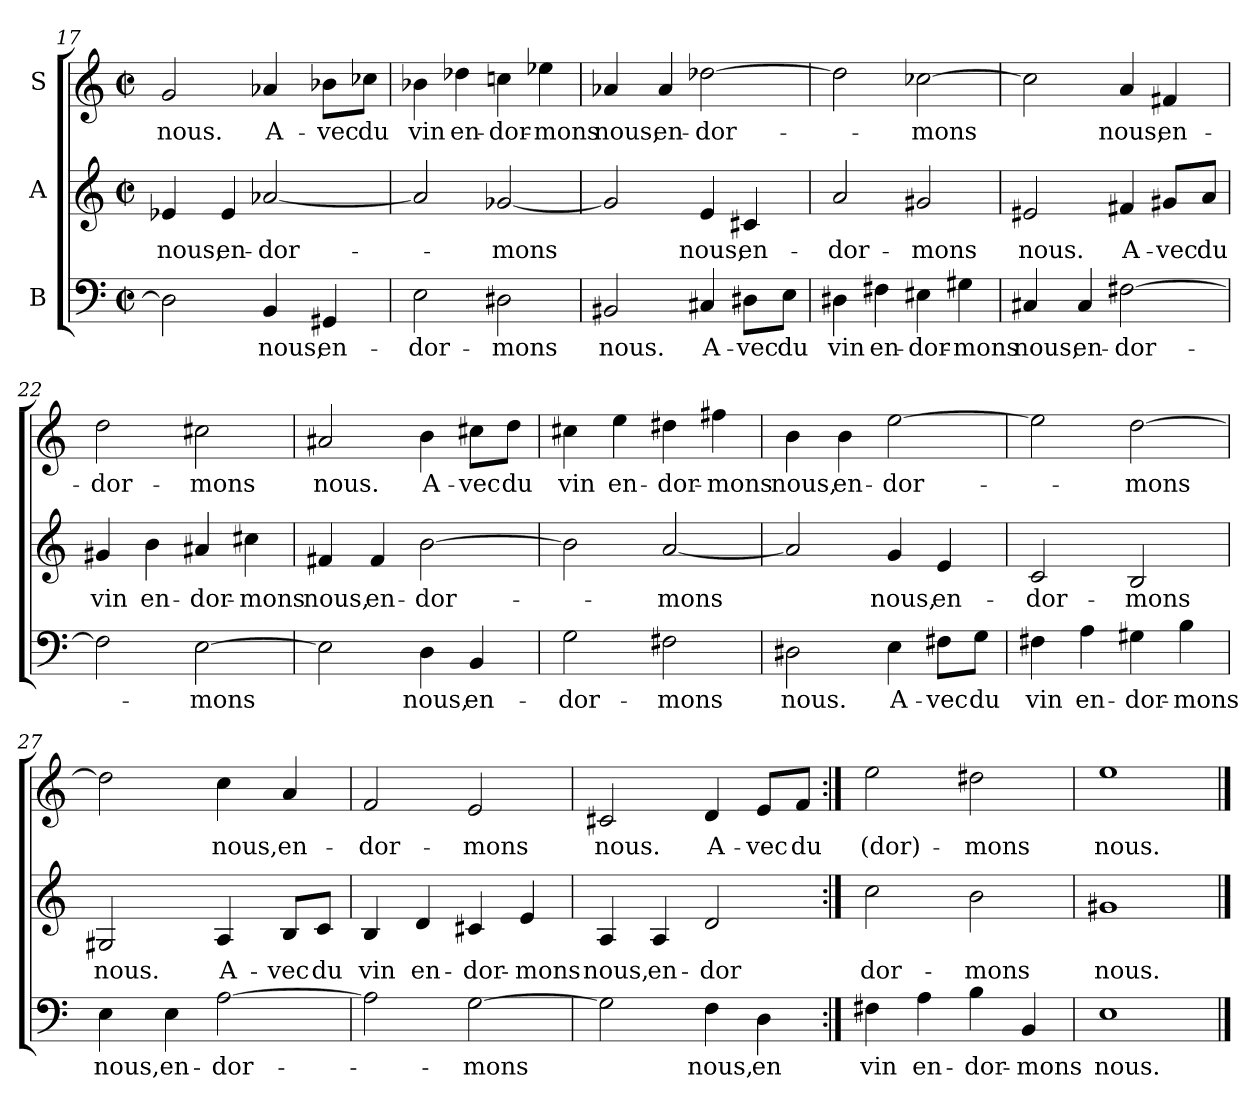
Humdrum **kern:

**kern	**text	**kern	**text	**kern	**text
*part3	*part3	*part2	*part2	*part1	*part1
*staff3	*staff3	*staff2	*staff2	*staff1	*staff1
*I"B	*	*I"A	*	*I"S	*
*clefF4	*	*clefG2	*	*clefG2	*
*k[]	*	*k[]	*	*k[]	*
*C:	*	*C:	*	*C:	*
*M2/2	*	*M2/2	*	*M2/2	*
*met(c|)	*	*met(c|)	*	*met(c|)	*
=17	=17	=17	=17	=17	=17
2D-\]	.	4e-X/	nous,	2g/	nous.
.	.	4e-/	en-	.	.
4BB/	nous,	[2a-X/	-dor-	4a-X/	A-
4GG#X/	en-	.	.	8b-X\L	-vec
.	.	.	.	8cc-X\J	du
=18	=18	=18	=18	=18	=18
2E\	-dor-	2a-/]	.	4b-X\	vin
.	.	.	.	4dd-X\	en-
2D#X\	-mons	[2g-X/	-mons	4ccn\	-dor-
.	.	.	.	4ee-X\	-mons
!!LO:LB:g=z
=19	=19	=19	=19	=19	=19
2BB#X/	nous.	2g-/]	.	4a-X/	nous,
.	.	.	.	4a-/	en-
4C#X/	A-	4e/	nous,	[2dd-X\	-dor-
8D#X\L	-vec	4c#X/	en-	.	.
8E\J	du	.	.	.	.
=20	=20	=20	=20	=20	=20
4D#X\	vin	2a/	-dor-	2dd-\]	.
4F#X\	en-	.	.	.	.
4E#X\	-dor-	2g#X/	-mons	[2cc-X\	-mons
4G#X\	-mons	.	.	.	.
=21	=21	=21	=21	=21	=21
4C#X/	nous,	2e#X/	nous.	2cc-\]	.
4C#/	en-	.	.	.	.
[2F#X\	-dor-	4f#X/	A-	4a/	nous,
.	.	8g#X/L	-vec	4f#X/	en-
.	.	8a/J	du	.	.
=22	=22	=22	=22	=22	=22
2F#\]	.	4g#X/	vin	2dd\	-dor-
.	.	4b\	en-	.	.
[2E\	-mons	4a#X/	-dor-	2cc#X\	-mons
.	.	4cc#X\	-mons	.	.
!!LO:LB:g=z
=23	=23	=23	=23	=23	=23
2E\]	.	4f#X/	nous,	2a#X/	nous.
.	.	4f#/	en-	.	.
4D\	nous,	[2b\	-dor-	4b\	A-
4BB/	en-	.	.	8cc#X\L	-vec
.	.	.	.	8dd\J	du
=24	=24	=24	=24	=24	=24
2G\	-dor-	2b\]	.	4cc#X\	vin
.	.	.	.	4ee\	en-
2F#X\	-mons	[2a/	-mons	4dd#X\	-dor-
.	.	.	.	4ff#X\	-mons
=25	=25	=25	=25	=25	=25
2D#X\	nous.	2a/]	.	4b\	nous,
.	.	.	.	4b\	en-
4E\	A-	4g/	nous,	[2ee\	-dor-
8F#X\L	-vec	4e/	en-	.	.
8G\J	du	.	.	.	.
=26	=26	=26	=26	=26	=26
4F#X\	vin	2c/	-dor-	2ee\]	.
4A\	en-	.	.	.	.
4G#X\	-dor-	2B/	-mons	[2dd\	-mons
4B\	-mons	.	.	.	.
!!LO:PB:g=z
=27	=27	=27	=27	=27	=27
4E\	nous,	2G#X/	nous.	2dd\]	.
4E\	en-	.	.	.	.
[2A\	-dor-	4A/	A-	4cc\	nous,
.	.	8B/L	-vec	4a/	en-
.	.	8c/J	du	.	.
=28	=28	=28	=28	=28	=28
2A\]	.	4B/	vin	2f/	-dor-
.	.	4d/	en-	.	.
[2G\	-mons	4c#X/	-dor-	2e/	-mons
.	.	4e/	-mons	.	.
=29	=29	=29	=29	=29	=29
2G\]	.	4A/	nous,	2c#X/	nous.
.	.	4A/	en-	.	.
4F\	nous,	2d/	-dor	4d/	A-
4D\	en	.	.	8e/L	-vec
.	.	.	.	8f/J	du
=30:|!	=30:|!	=30:|!	=30:|!	=30:|!	=30:|!
4F#X\	vin	2cc\	dor-	2ee\	(dor)-
4A\	en-	.	.	.	.
4B\	-dor-	2b\	-mons	2dd#X\	-mons
4BB/	-mons	.	.	.	.
=31	=31	=31	=31	=31	=31
1E	nous.	1g#X	nous.	1ee	nous.
==	==	==	==	==	==
*-	*-	*-	*-	*-	*-
